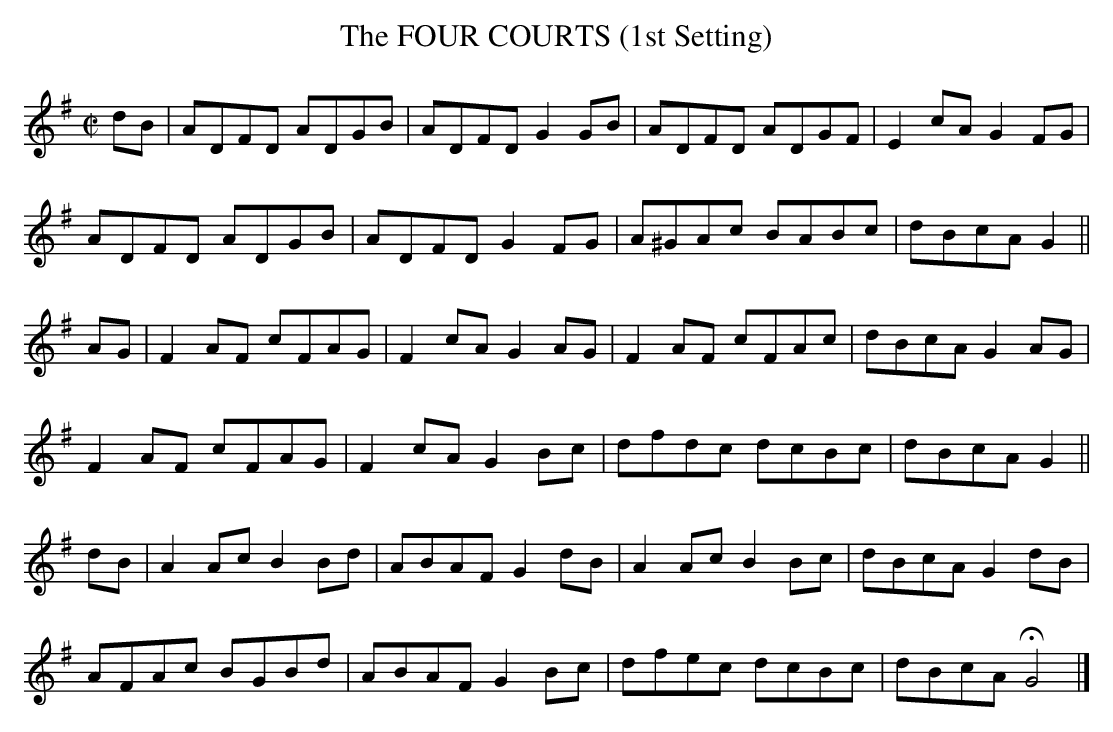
X:1
T:FOUR COURTS (1st Setting), The
M:C|
L:1/8
K:G
dB|ADFD ADGB|ADFD G2GB|ADFD ADGF|E2cA G2FG|
ADFD ADGB|ADFD G2FG|A^GAc BABc|dBcA G2||
AG|F2AF cFAG|F2cA G2AG|F2AF cFAc|dBcA G2AG|
F2AF cFAG|F2cA G2Bc|dfdc dcBc|dBcA G2||
dB|A2Ac B2Bd|ABAF G2dB|A2Ac B2Bc|dBcA G2dB|
AFAc BGBd|ABAF G2Bc|dfec dcBc|dBcA HG4|]
